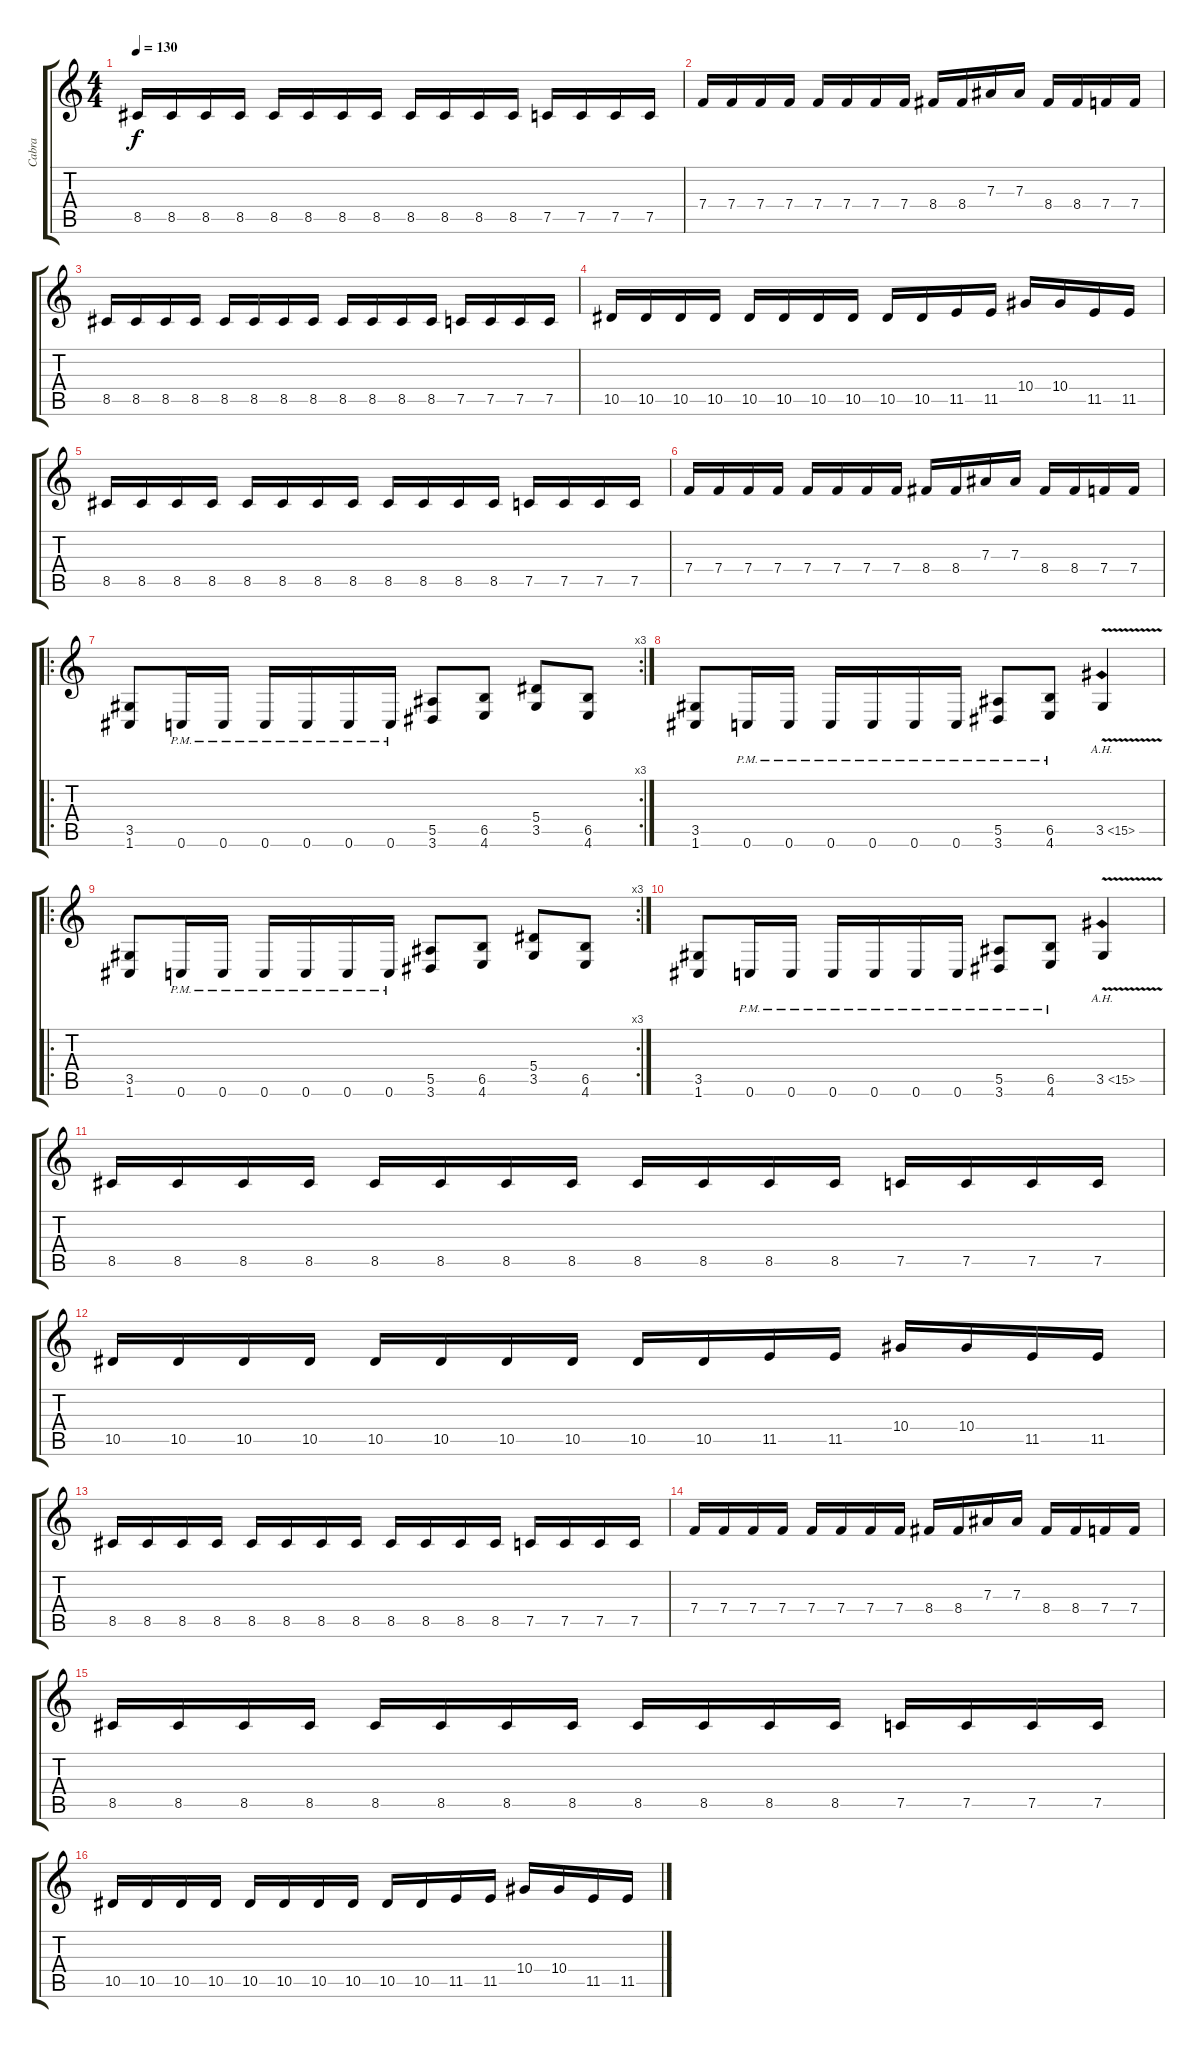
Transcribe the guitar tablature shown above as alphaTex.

\track ("Cabra" "Cabra") {instrument distortionguitar}
\staff {score tabs}
\tuning (C4 G3 Eb3 Bb2 F2 C2) {hide}
\ts (4 4)
\tempo 130
\clef g2
\ks c
8.5.16{dy f} 8.5.16 8.5.16 8.5.16 8.5.16 8.5.16 8.5.16 8.5.16 8.5.16 8.5.16 8.5.16 8.5.16 7.5.16 7.5.16 7.5.16 7.5.16 |
7.4.16 7.4.16 7.4.16 7.4.16 7.4.16 7.4.16 7.4.16 7.4.16 8.4.16 8.4.16 7.3.16 7.3.16 8.4.16 8.4.16 7.4.16 7.4.16 |
8.5.16 8.5.16 8.5.16 8.5.16 8.5.16 8.5.16 8.5.16 8.5.16 8.5.16 8.5.16 8.5.16 8.5.16 7.5.16 7.5.16 7.5.16 7.5.16 |
10.5.16 10.5.16 10.5.16 10.5.16 10.5.16 10.5.16 10.5.16 10.5.16 10.5.16 10.5.16 11.5.16 11.5.16 10.4.16 10.4.16 11.5.16 11.5.16 |
8.5.16 8.5.16 8.5.16 8.5.16 8.5.16 8.5.16 8.5.16 8.5.16 8.5.16 8.5.16 8.5.16 8.5.16 7.5.16 7.5.16 7.5.16 7.5.16 |
7.4.16 7.4.16 7.4.16 7.4.16 7.4.16 7.4.16 7.4.16 7.4.16 8.4.16 8.4.16 7.3.16 7.3.16 8.4.16 8.4.16 7.4.16 7.4.16 |
\ro
\rc 3
(3.5 1.6).8 0.6{pm}.16 0.6{pm}.16 0.6{pm}.16 0.6{pm}.16 0.6{pm}.16 0.6{pm}.16 (5.5 3.6).8 (6.5 4.6).8 (5.4 3.5).8 (6.5 4.6).8 |
(3.5 1.6).8 0.6{pm}.16 0.6{pm}.16 0.6{pm}.16 0.6{pm}.16 0.6{pm}.16 0.6{pm}.16 (5.5{pm} 3.6{pm}).8 (6.5{pm} 4.6{pm}).8 3.5{ah 12 v}.4 |
\ro
\rc 3
(3.5 1.6).8 0.6{pm}.16 0.6{pm}.16 0.6{pm}.16 0.6{pm}.16 0.6{pm}.16 0.6{pm}.16 (5.5 3.6).8 (6.5 4.6).8 (5.4 3.5).8 (6.5 4.6).8 |
(3.5 1.6).8 0.6{pm}.16 0.6{pm}.16 0.6{pm}.16 0.6{pm}.16 0.6{pm}.16 0.6{pm}.16 (5.5{pm} 3.6{pm}).8 (6.5{pm} 4.6{pm}).8 3.5{ah 12 v}.4 |
8.5.16 8.5.16 8.5.16 8.5.16 8.5.16 8.5.16 8.5.16 8.5.16 8.5.16 8.5.16 8.5.16 8.5.16 7.5.16 7.5.16 7.5.16 7.5.16 |
10.5.16 10.5.16 10.5.16 10.5.16 10.5.16 10.5.16 10.5.16 10.5.16 10.5.16 10.5.16 11.5.16 11.5.16 10.4.16 10.4.16 11.5.16 11.5.16 |
8.5.16 8.5.16 8.5.16 8.5.16 8.5.16 8.5.16 8.5.16 8.5.16 8.5.16 8.5.16 8.5.16 8.5.16 7.5.16 7.5.16 7.5.16 7.5.16 |
7.4.16 7.4.16 7.4.16 7.4.16 7.4.16 7.4.16 7.4.16 7.4.16 8.4.16 8.4.16 7.3.16 7.3.16 8.4.16 8.4.16 7.4.16 7.4.16 |
8.5.16 8.5.16 8.5.16 8.5.16 8.5.16 8.5.16 8.5.16 8.5.16 8.5.16 8.5.16 8.5.16 8.5.16 7.5.16 7.5.16 7.5.16 7.5.16 |
10.5.16 10.5.16 10.5.16 10.5.16 10.5.16 10.5.16 10.5.16 10.5.16 10.5.16 10.5.16 11.5.16 11.5.16 10.4.16 10.4.16 11.5.16 11.5.16
